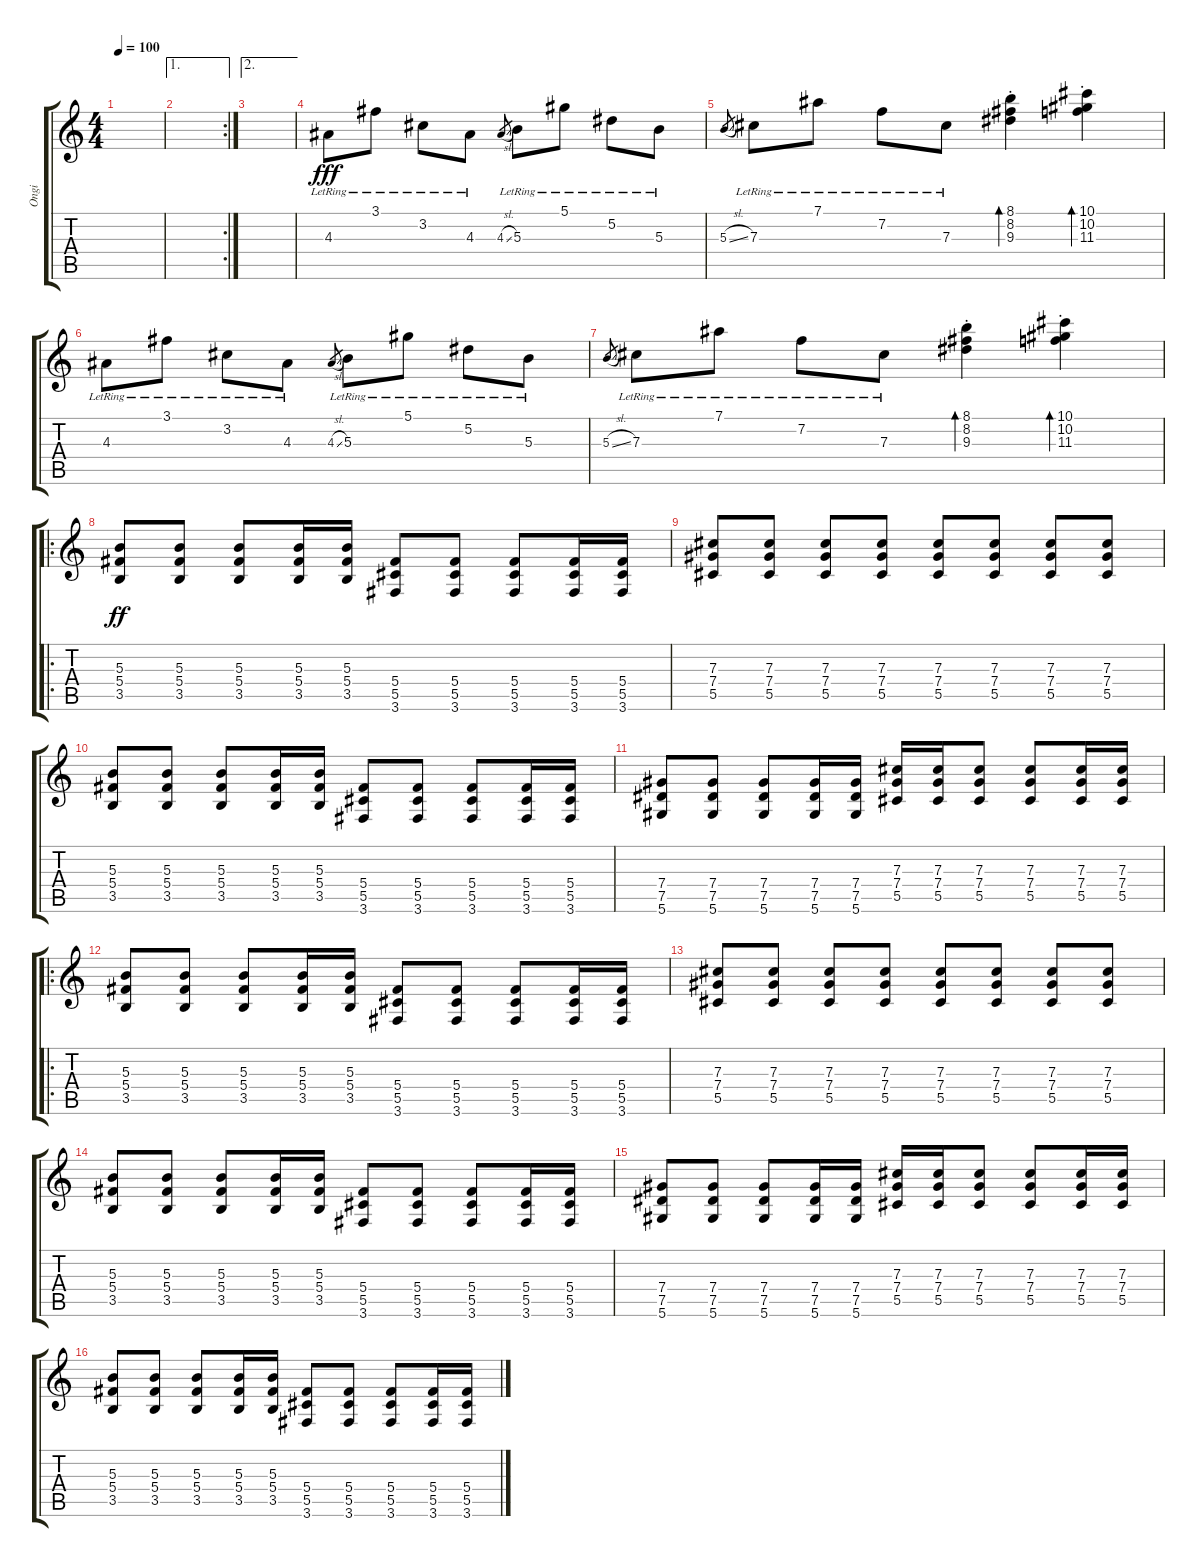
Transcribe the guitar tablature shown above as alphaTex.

\track ("Ongi" "Ongi") {instrument distortionguitar}
\staff {score tabs}
\tuning (Eb4 Bb3 Gb3 Db3 Ab2 Eb2) {hide}
\ts (4 4)
\tempo 100
\clef g2
\ks c
|
\ae 1
\rc 2
|
\ae 2
|
4.3{lr}.8{dy fff volume 16 instrument electricguitarclean} 3.1{lr}.8 3.2{lr}.8 4.3{lr}.8 4.3{sl}.8{gr} 5.3{lr}.8 5.1{lr}.8 5.2{lr}.8 5.3{lr}.8 |
5.3{sl}.8{gr} 7.3{lr}.8 7.1{lr}.8 7.2{lr}.8 7.3{lr}.8 (8.1{st} 8.2{st} 9.3{st}).4{bd 60} (10.1{st} 10.2{st} 11.3{st}).4{bd 60} |
4.3{lr}.8{volume 16 instrument electricguitarclean} 3.1{lr}.8 3.2{lr}.8 4.3{lr}.8 4.3{sl}.8{gr} 5.3{lr}.8 5.1{lr}.8 5.2{lr}.8 5.3{lr}.8 |
5.3{sl}.8{gr} 7.3{lr}.8 7.1{lr}.8 7.2{lr}.8 7.3{lr}.8 (8.1{st} 8.2{st} 9.3{st}).4{bd 60} (10.1{st} 10.2{st} 11.3{st}).4{bd 60} |
\ro
(5.3 5.4 3.5).8{dy ff volume 13 instrument distortionguitar} (5.3 5.4 3.5).8 (5.3 5.4 3.5).8 (5.3 5.4 3.5).16 (5.3 5.4 3.5).16 (5.4 5.5 3.6).8 (5.4 5.5 3.6).8 (5.4 5.5 3.6).8 (5.4 5.5 3.6).16 (5.4 5.5 3.6).16 |
(7.3 7.4 5.5).8 (7.3 7.4 5.5).8 (7.3 7.4 5.5).8 (7.3 7.4 5.5).8 (7.3 7.4 5.5).8 (7.3 7.4 5.5).8 (7.3 7.4 5.5).8 (7.3 7.4 5.5).8 |
(5.3 5.4 3.5).8{instrument distortionguitar} (5.3 5.4 3.5).8 (5.3 5.4 3.5).8 (5.3 5.4 3.5).16 (5.3 5.4 3.5).16 (5.4 5.5 3.6).8 (5.4 5.5 3.6).8 (5.4 5.5 3.6).8 (5.4 5.5 3.6).16 (5.4 5.5 3.6).16 |
(7.4 7.5 5.6).8{instrument distortionguitar} (7.4 7.5 5.6).8 (7.4 7.5 5.6).8 (7.4 7.5 5.6).16 (7.4 7.5 5.6).16 (7.3 7.4 5.5).16 (7.3 7.4 5.5).16 (7.3 7.4 5.5).8 (7.3 7.4 5.5).8 (7.3 7.4 5.5).16 (7.3 7.4 5.5).16 |
\ro
(5.3 5.4 3.5).8{volume 13 instrument distortionguitar} (5.3 5.4 3.5).8 (5.3 5.4 3.5).8 (5.3 5.4 3.5).16 (5.3 5.4 3.5).16 (5.4 5.5 3.6).8 (5.4 5.5 3.6).8 (5.4 5.5 3.6).8 (5.4 5.5 3.6).16 (5.4 5.5 3.6).16 |
(7.3 7.4 5.5).8 (7.3 7.4 5.5).8 (7.3 7.4 5.5).8 (7.3 7.4 5.5).8 (7.3 7.4 5.5).8 (7.3 7.4 5.5).8 (7.3 7.4 5.5).8 (7.3 7.4 5.5).8 |
(5.3 5.4 3.5).8{instrument distortionguitar} (5.3 5.4 3.5).8 (5.3 5.4 3.5).8 (5.3 5.4 3.5).16 (5.3 5.4 3.5).16 (5.4 5.5 3.6).8 (5.4 5.5 3.6).8 (5.4 5.5 3.6).8 (5.4 5.5 3.6).16 (5.4 5.5 3.6).16 |
(7.4 7.5 5.6).8{instrument distortionguitar} (7.4 7.5 5.6).8 (7.4 7.5 5.6).8 (7.4 7.5 5.6).16 (7.4 7.5 5.6).16 (7.3 7.4 5.5).16 (7.3 7.4 5.5).16 (7.3 7.4 5.5).8 (7.3 7.4 5.5).8 (7.3 7.4 5.5).16 (7.3 7.4 5.5).16 |
(5.3 5.4 3.5).8{volume 13 instrument distortionguitar} (5.3 5.4 3.5).8 (5.3 5.4 3.5).8 (5.3 5.4 3.5).16 (5.3 5.4 3.5).16 (5.4 5.5 3.6).8 (5.4 5.5 3.6).8 (5.4 5.5 3.6).8 (5.4 5.5 3.6).16 (5.4 5.5 3.6).16
